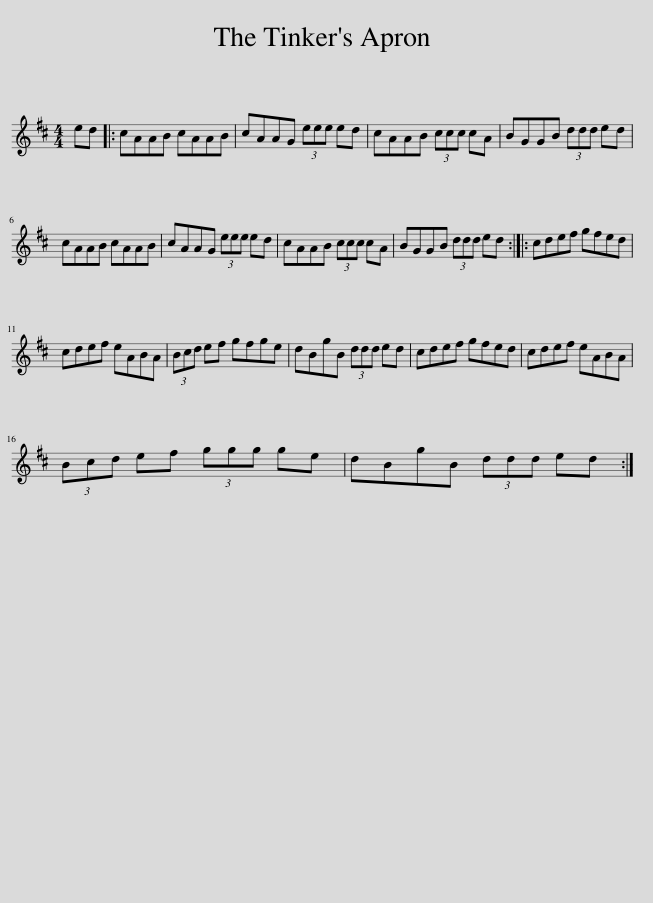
X:1
L:1/8
M:4/4
I:linebreak $
K:D
V:1 treble
V:1
 ed |: cAAB cAAB | cAAG (3eee ed | cAAB (3ccc cA | BGGB (3ddd ed |$ %5
 cAAB cAAB | cAAG (3eee ed | cAAB (3ccc cA | BGGB (3ddd ed :: cdef gfed |$ %10
 cdef eABA | (3Bcd ef gfge | dBgB (3ddd ed | cdef gfed | cdef eABA |$ %15
 (3Bcd ef (3ggg ge | dBgB (3ddd ed :| %17
